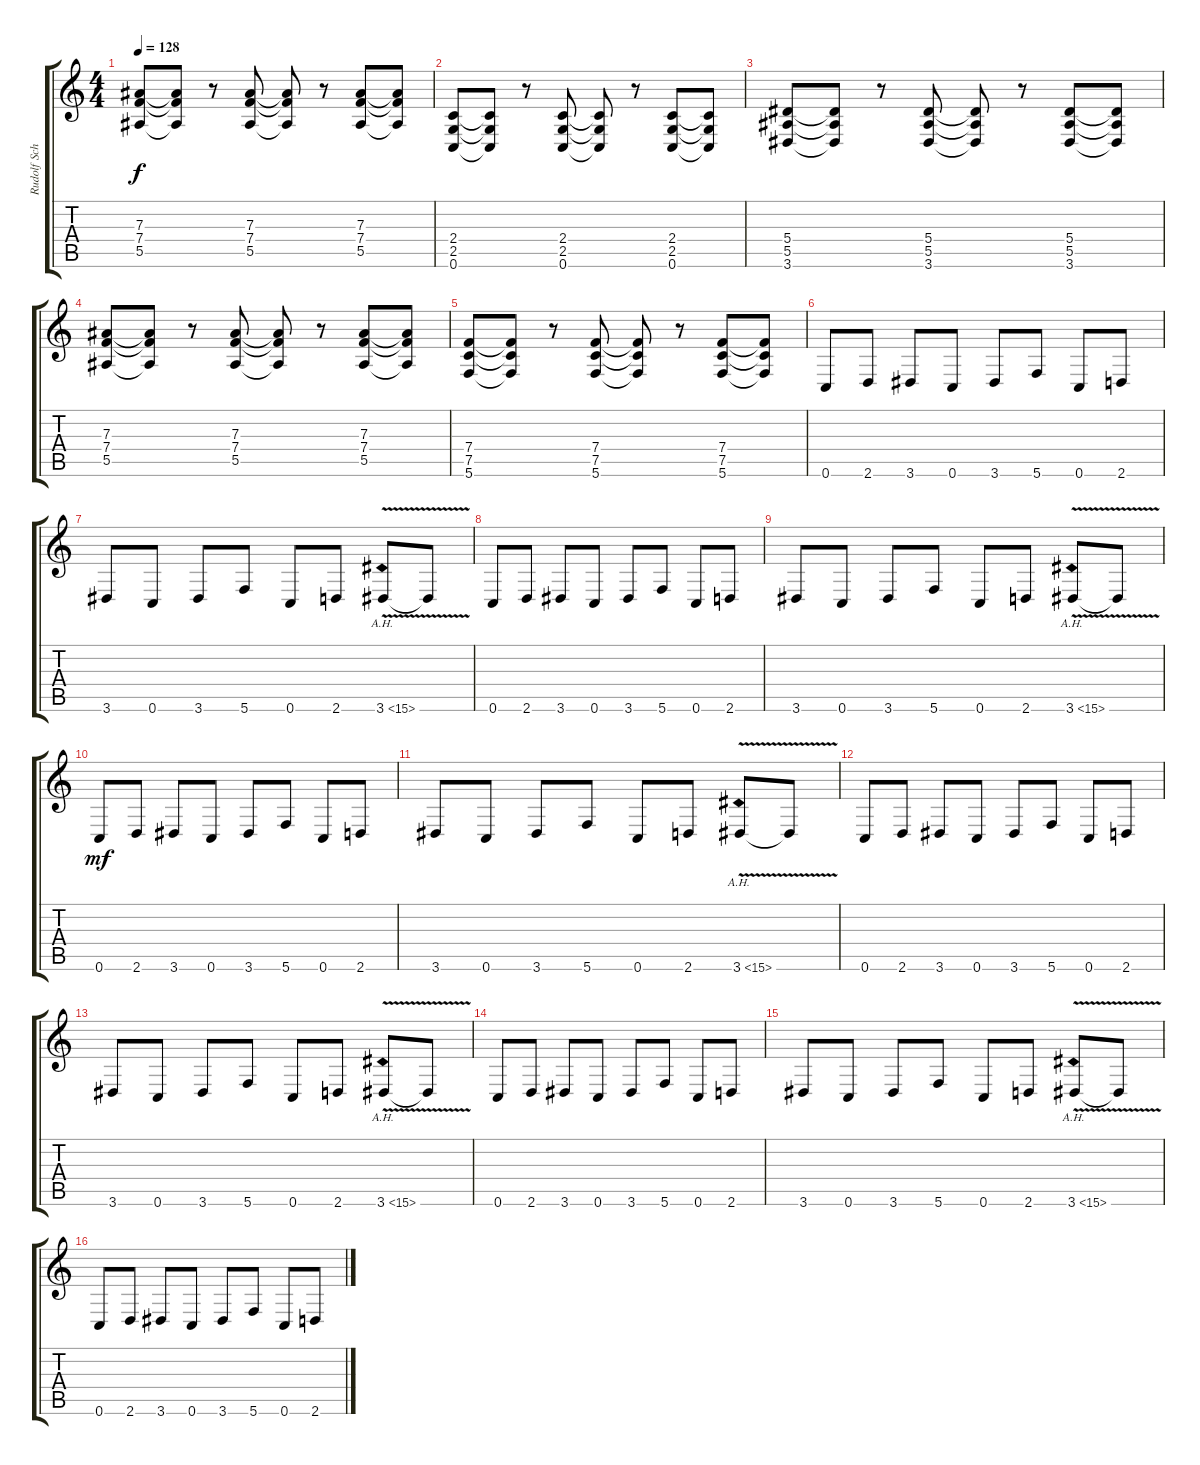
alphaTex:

\track ("Rudolf Schenker" "Rudolf Sch") {instrument distortionguitar}
\staff {score tabs}
\tuning (C4 G3 Eb3 Bb2 F2 C2) {hide}
\ts (4 4)
\tempo 128
\clef g2
\ks c
(7.3 7.4 5.5).8{dy f} (7.3{t} 7.4{t} 5.5{t}).8 r.8 (7.3 7.4 5.5).8 (7.3{t} 7.4{t} 5.5{t}).8 r.8 (7.3 7.4 5.5).8 (7.3{t} 7.4{t} 5.5{t}).8 |
(2.4 2.5 0.6).8 (2.4{t} 2.5{t} 0.6{t}).8 r.8 (2.4 2.5 0.6).8 (2.4{t} 2.5{t} 0.6{t}).8 r.8 (2.4 2.5 0.6).8 (2.4{t} 2.5{t} 0.6{t}).8 |
(5.4 5.5 3.6).8 (5.4{t} 5.5{t} 3.6{t}).8 r.8 (5.4 5.5 3.6).8 (5.4{t} 5.5{t} 3.6{t}).8 r.8 (5.4 5.5 3.6).8 (5.4{t} 5.5{t} 3.6{t}).8 |
(7.3 7.4 5.5).8 (7.3{t} 7.4{t} 5.5{t}).8 r.8 (7.3 7.4 5.5).8 (7.3{t} 7.4{t} 5.5{t}).8 r.8 (7.3 7.4 5.5).8 (7.3{t} 7.4{t} 5.5{t}).8 |
(7.4 7.5 5.6).8 (7.4{t} 7.5{t} 5.6{t}).8 r.8 (7.4 7.5 5.6).8 (7.4{t} 7.5{t} 5.6{t}).8 r.8 (7.4 7.5 5.6).8 (7.4{t} 7.5{t} 5.6{t}).8 |
0.6.8 2.6.8 3.6.8 0.6.8 3.6.8 5.6.8 0.6.8 2.6.8 |
3.6.8 0.6.8 3.6.8 5.6.8 0.6.8 2.6.8 3.6{ah 12 v}.8 3.6{t}.8 |
0.6.8 2.6.8 3.6.8 0.6.8 3.6.8 5.6.8 0.6.8 2.6.8 |
3.6.8 0.6.8 3.6.8 5.6.8 0.6.8 2.6.8 3.6{ah 12 v}.8 3.6{t}.8 |
0.6.8{dy mf} 2.6.8 3.6.8 0.6.8 3.6.8 5.6.8 0.6.8 2.6.8 |
3.6.8 0.6.8 3.6.8 5.6.8 0.6.8 2.6.8 3.6{ah 12 v}.8 3.6{t}.8 |
0.6.8 2.6.8 3.6.8 0.6.8 3.6.8 5.6.8 0.6.8 2.6.8 |
3.6.8 0.6.8 3.6.8 5.6.8 0.6.8 2.6.8 3.6{ah 12 v}.8 3.6{t}.8 |
0.6.8 2.6.8 3.6.8 0.6.8 3.6.8 5.6.8 0.6.8 2.6.8 |
3.6.8 0.6.8 3.6.8 5.6.8 0.6.8 2.6.8 3.6{ah 12 v}.8 3.6{t}.8 |
0.6.8 2.6.8 3.6.8 0.6.8 3.6.8 5.6.8 0.6.8 2.6.8
